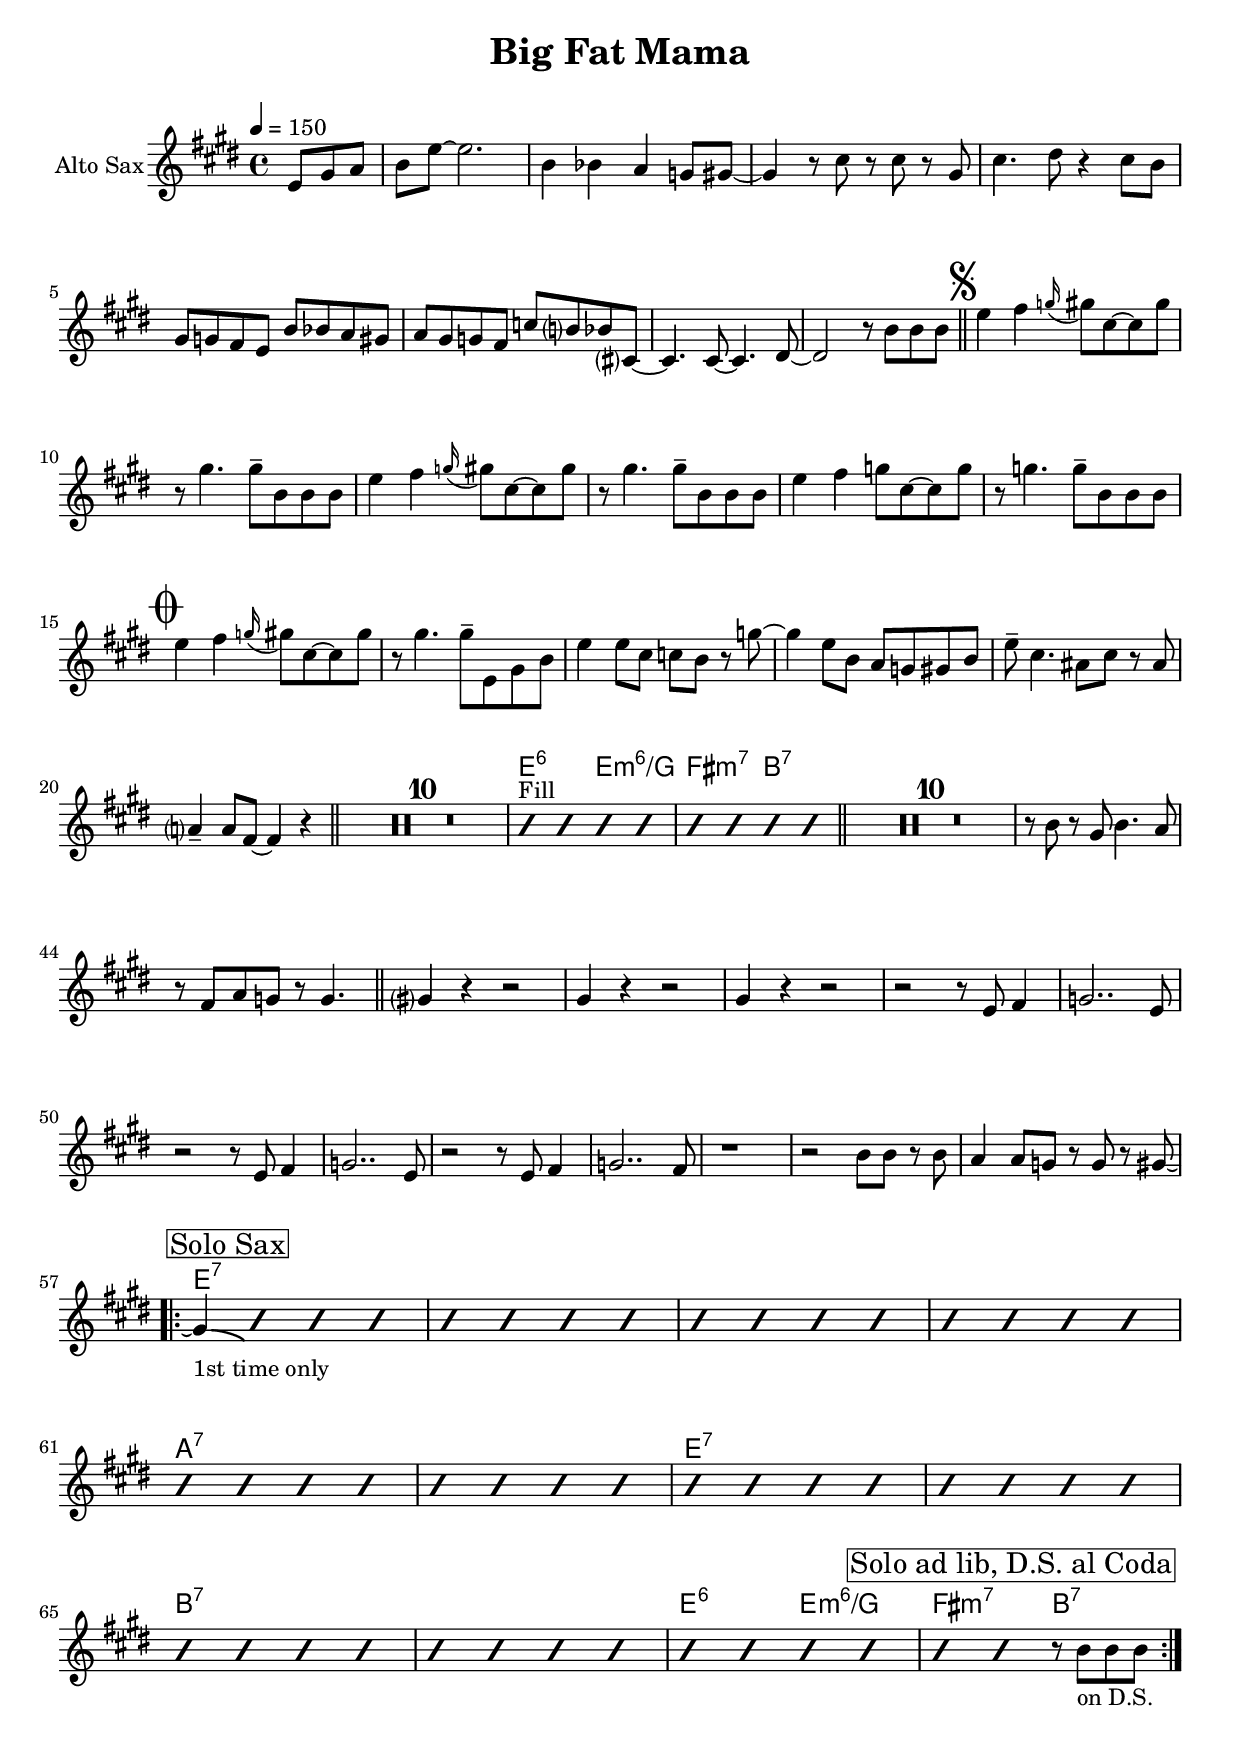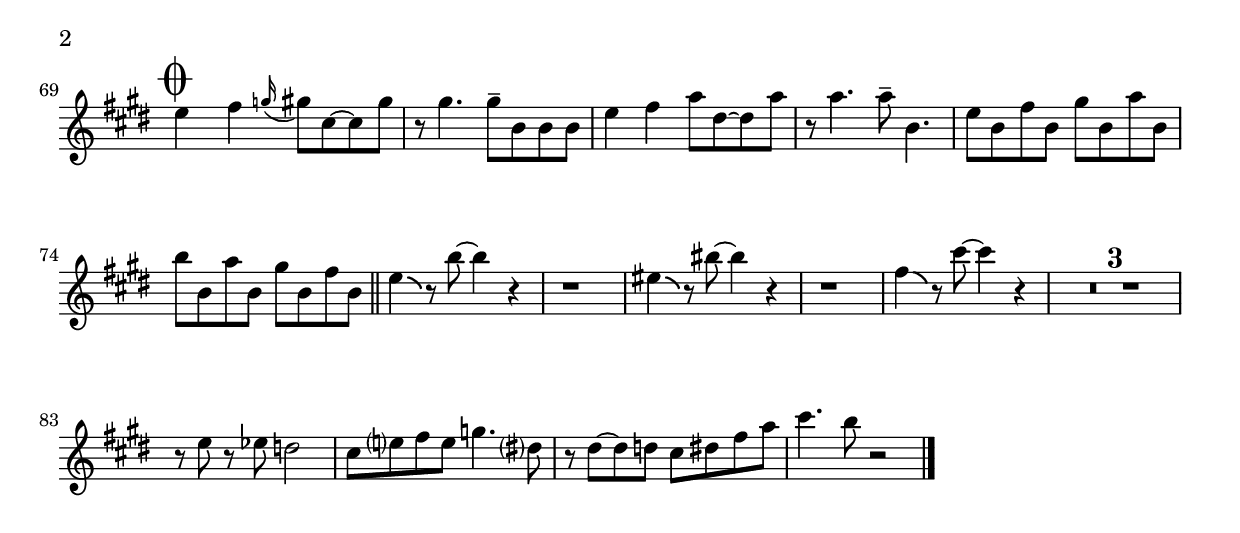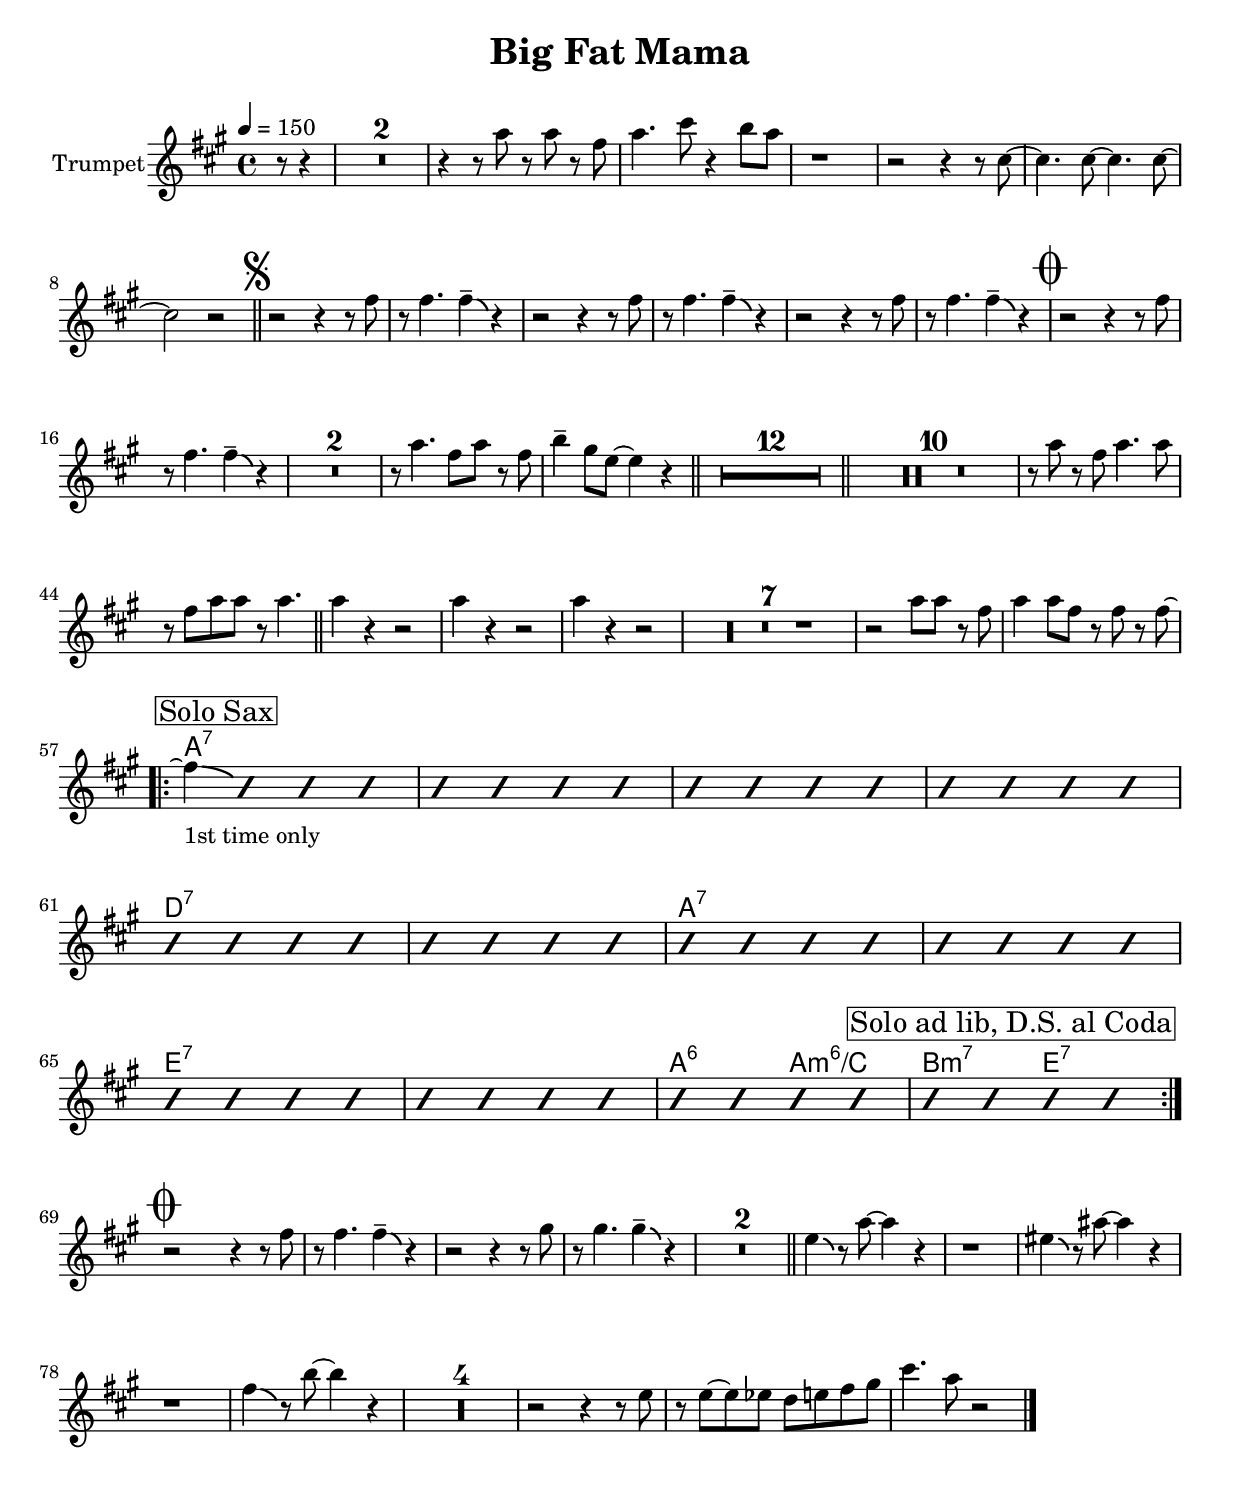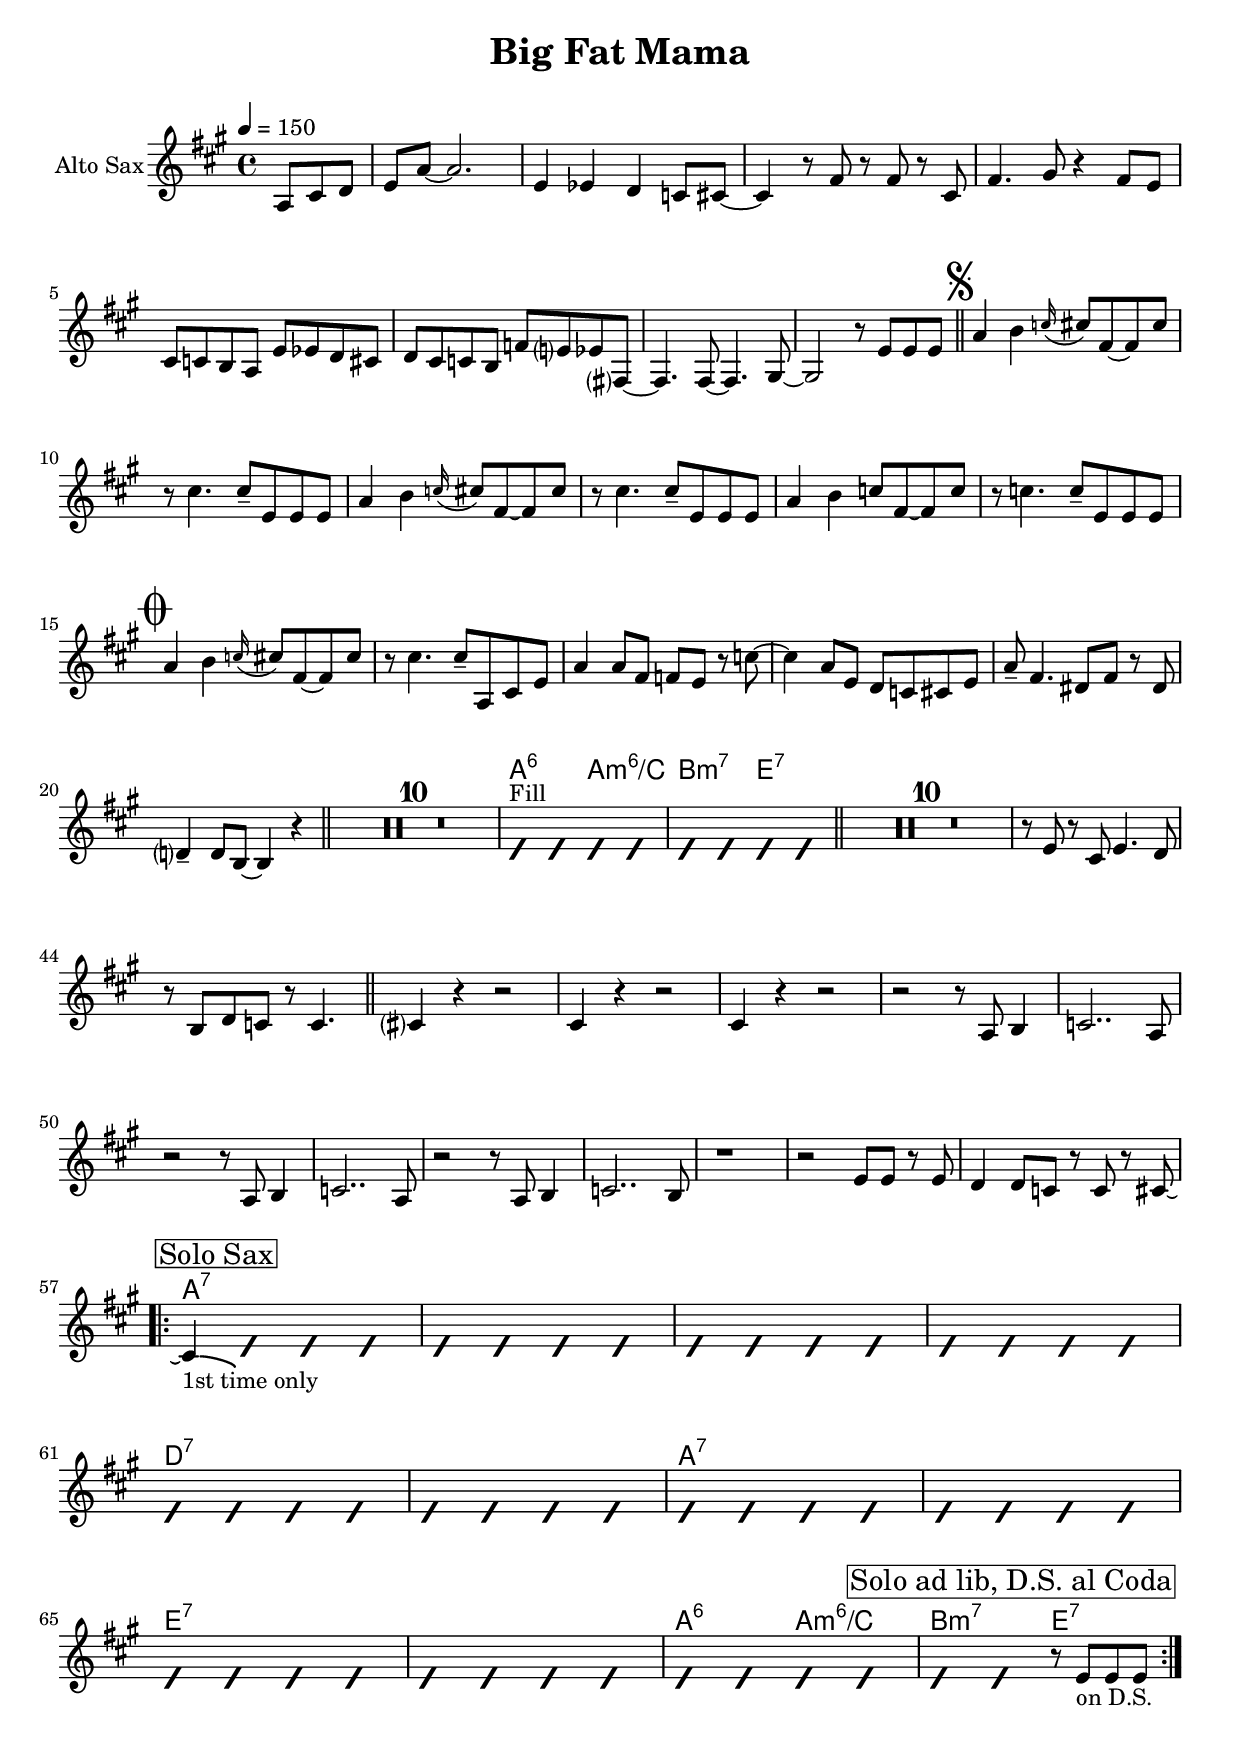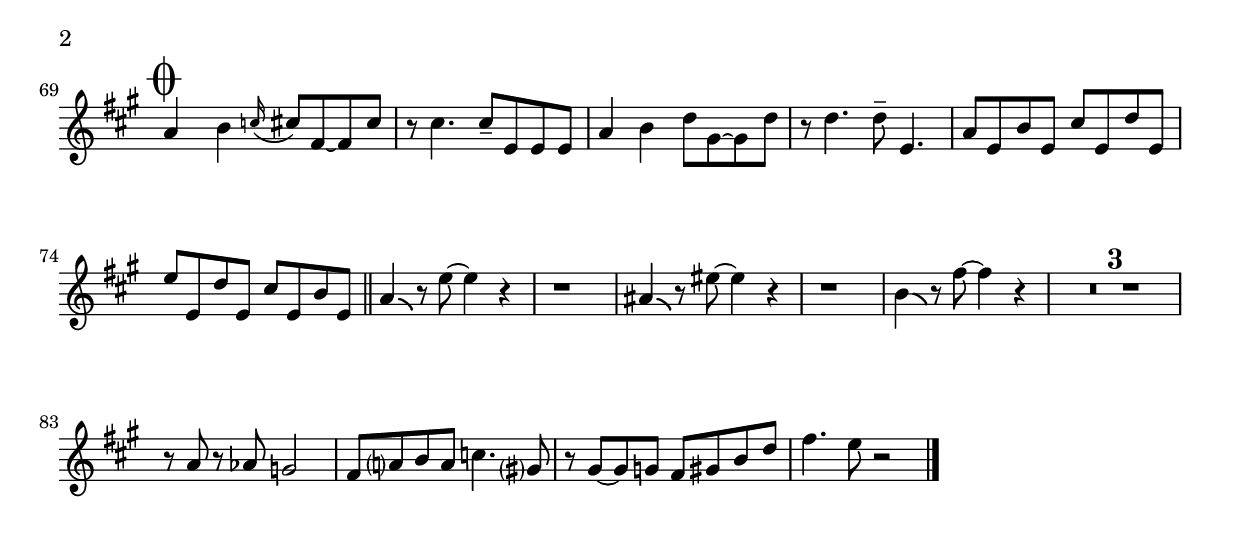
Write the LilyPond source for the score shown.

#(ly:set-option 'relative-includes #t)
\version "2.18.0"
\include "lib.ly"

\header {
  title = "Big Fat Mama"
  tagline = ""
}

\paper {
  markup-system-spacing #'padding = #3 %space after title
  ragged-last = ##t % don't stretch last line
}

global = {
  \time 4/4
  \clef "violin"
  \key g \major
  \set Score.skipBars = ##t % combine multi-rests
  \accidentalStyle "modern-voice-cautionary" % print some reduntant accidentals in parenthesis, e.g. (#)
}

structure = {
  \tempo 4 = 150
  \partial 4. s4.
  s1*8 \bar "||"
  \pSegno
  s1*6 \pCoda s1*6 \bar "||" % thema horns
  s1*12 \bar "||" % thema voc 1
  s1*12 \bar "||" % thema voc 2
  s1*12 % thema voc breaks
  \leftMark \markupBox "Solo Sax"
  s1*12 % solo sax
  \rightBreakMark \markupBox "Solo ad lib, D.S. al Coda"
  s1*0^\markup \fontsize #4 {\musicglyph #"scripts.coda"}
  s1*6 \bar "||"
  s1*12 \bar "|."

}

remarks = \lyricmode {
}

turnChords = \chordmode {
  g2:6 g:m6/bes a:m7 d:7
}

chorusChords = \chordmode {
  g1:7 s s s c:7 s g:7 s d:7 s \turnChords
}

altoChords = \transpose es c {
  \partial 4. s4.
  s1*8
  s1*12
  s1*10 \turnChords % voc
  s1*12 % voc
  s1*12 % voc breaks
  \set Score.proportionalNotationDuration = #(ly:make-moment 1 8 )
  \chorusChords
  \unset Score.proportionalNotationDuration
}

trumpetChords = \transpose bes c {
  \partial 4. s4.
  s1*8
  s1*12 % horns
  s1*12 % voc
  s1*12 % voc
  s1*12 % voc breaks
  \set Score.proportionalNotationDuration = #(ly:make-moment 1 8 )
  \chorusChords
  \unset Score.proportionalNotationDuration
}

slT = \absolute {a''4}
slS = \absolute {d''4}
slbT = \repeat unfold 4 \slT
slbS = \repeat unfold 4 \slS

trumpet = \transpose bes c \relative c''' {
  \global
  \set Staff.instrumentName = #"Trumpet"
  \partial 4. r8 r4
  R1*2 | r4 r8 g' r g r e | g4. b8 r4 a8 g |
  r1 | r2 r4 r8 b,~ |  b4. b8~ b4. b8~ | b2 r |

  \repeat unfold 4 {r2 r4 r8 e | r e4. e4--\fall r}

  R1*2 | r8 g4. e8 g r e | a4-- fis8 d~ d4 r

  R1*12 % thema voc
  R1*10 % thema voc
  r8 g r e g4. g8 | r e g g r g4. |

  \repeat unfold 3 {g4 r r2} R1*7
  r2 g8 g r e | g4 g8 e r e r e~ |

  \repeat volta 3 {
    e4_"1st time only"\fall \slash \slT \slT \slT
    \repeat unfold 11 \slbT \endSlash
  }
  r2 r4 r8 e | r e4. e4--\fall r | r2 r4 r8 fis | r fis4. fis4--\fall r

  R1*2

  % end
  d4\fall r8 g~ g4 r | r1 dis4\fall r8 gis~ gis4 r | r1
  e4\fall r8 a~ a4 r | R1*4 |

  r2 r4 r8 d, | r d~ d des c d e fis | b4. g8 r2

}

breaks = {
  \partial 4. s4.
  s1*8
  s1*12 % horns
  s1*12 % voc
  s1*12 % voc
  s1*12 \break % voc breaks
  s1*4 \break
  s1*4 \break
  s1*4 \break
}

altoSax = \transpose es c \relative c'' {
  \global
  \set Staff.instrumentName = #"Alto Sax"
  \partial 4. g8 b c |
  d g~ g2. | d4 des c bes8 b~ | b4 r8 e8 r e r b | e4. fis8 r4 e8 d |
  b8 bes a g d' des c b | c b bes a es' d des e,~ | e4. e8~ e4. fis8~ | fis2 r8 d'  d d |

  % thema sax
  \repeat unfold 2 {g4 a \grace bes16( b8) e,~ e b' | r b4. b8-- d, d d}
  g4 a bes8 e,~ e bes' | r bes4. bes8-- d, d d | g4 a \grace bes16( b8) e,~ e b' | r b4. b8-- g, b d |
  g4 g8 e es d r bes'8~ | bes4 g8 d c bes b d | g-- e4. cis8 e r cis | c4-- c8 a~ a4 r

  R1*10 \slash s1*0^"Fill" \slbS \slbS \endSlash
  R1*10
  r8 d r b d4. c8 | r a c bes r bes4. |

  \repeat unfold 3 {b4 r r2} r2 r8 g a4 |
  \repeat unfold 2 {bes2.. g8 | r2 r8 g a4} bes2.. a8 r1
  r2 d8 d r d | c4 c8 bes r bes r b~ |

  \repeat volta 3 {
    b4_"1st time only"\fall \slash \slS \slS \slS
    \repeat unfold 10 \slbS \slS \slS
    \endSlash r8 d_"on D.S." d d
  }
  g4 a \grace bes16( b8) e,~ e b' | r b4. b8-- d, d d | g4 a c8 fis,~fis c' | r c4. c8-- d,4. |
  g8 d a' d, b' d, c' d, | d' d, c' d, b' d, a' d, | 

  %end
  g4\fall r8 d'~ d4 r | r1 | gis,4\fall r8 dis'~ dis4 r | r1
  a4\fall r8 e'~ e4 r | R1*3 |

  r8 g, r ges f2 | e8 g a g bes4. fis8 | r fis~ fis f e fis a c | e4. d8 r2




}

% \book {
%   \score {
%     % \midi { }
%     <<
%       \lyricsAbove \remarks
%       \new ChordNames \trumpetChords
%       \new Staff = "trumpet" <<
%         \structure
%         \trumpet
%       >>
%       % \new Staff \trumpet
%       \new ChordNames \altoChords
%       \new Staff = "altoSax" <<
%         \altoSax
%       >>
%     >>
%   }
% }
\book {
  \bookOutputSuffix "tp"
  \paper {
    system-system-spacing #'basic-distance = #15 % increase space
    % fit on one page
    % system-system-spacing = #'(
    %   (basic-distance . 10)
    %   (minimum-distance . 0)
    %   (padding . 0)
    %   (stretchability . 0))
  }
  \score {
    <<
      \lyricsAbove \remarks
      \new ChordNames \trumpetChords
      \new Staff = "trumpet" <<
        \structure
        \breaks
        \trumpet
      >>
    >>
  }
}
\book {
  \bookOutputSuffix "as"
  \paper {
    system-system-spacing #'basic-distance = #16 % increase space
  }
  \score {
    <<
      \lyricsAbove \remarks
      \new ChordNames \altoChords
      \new Staff = "altoSax" <<
        \structure
        \breaks
        \altoSax
      >>
    >>
  }
}

tenorSax = \transpose bes es \altoSax
tenorChords = \transpose bes es \altoChords
\book {
  \bookOutputSuffix "ts"
  \paper {
    system-system-spacing #'basic-distance = #16
  }
  \score {
    <<
      \lyricsAbove \remarks
      \new ChordNames \tenorChords
      \new Staff = "tenorSax" <<
        \structure
        \breaks
        \tenorSax
      >>
    >>
  }
}
